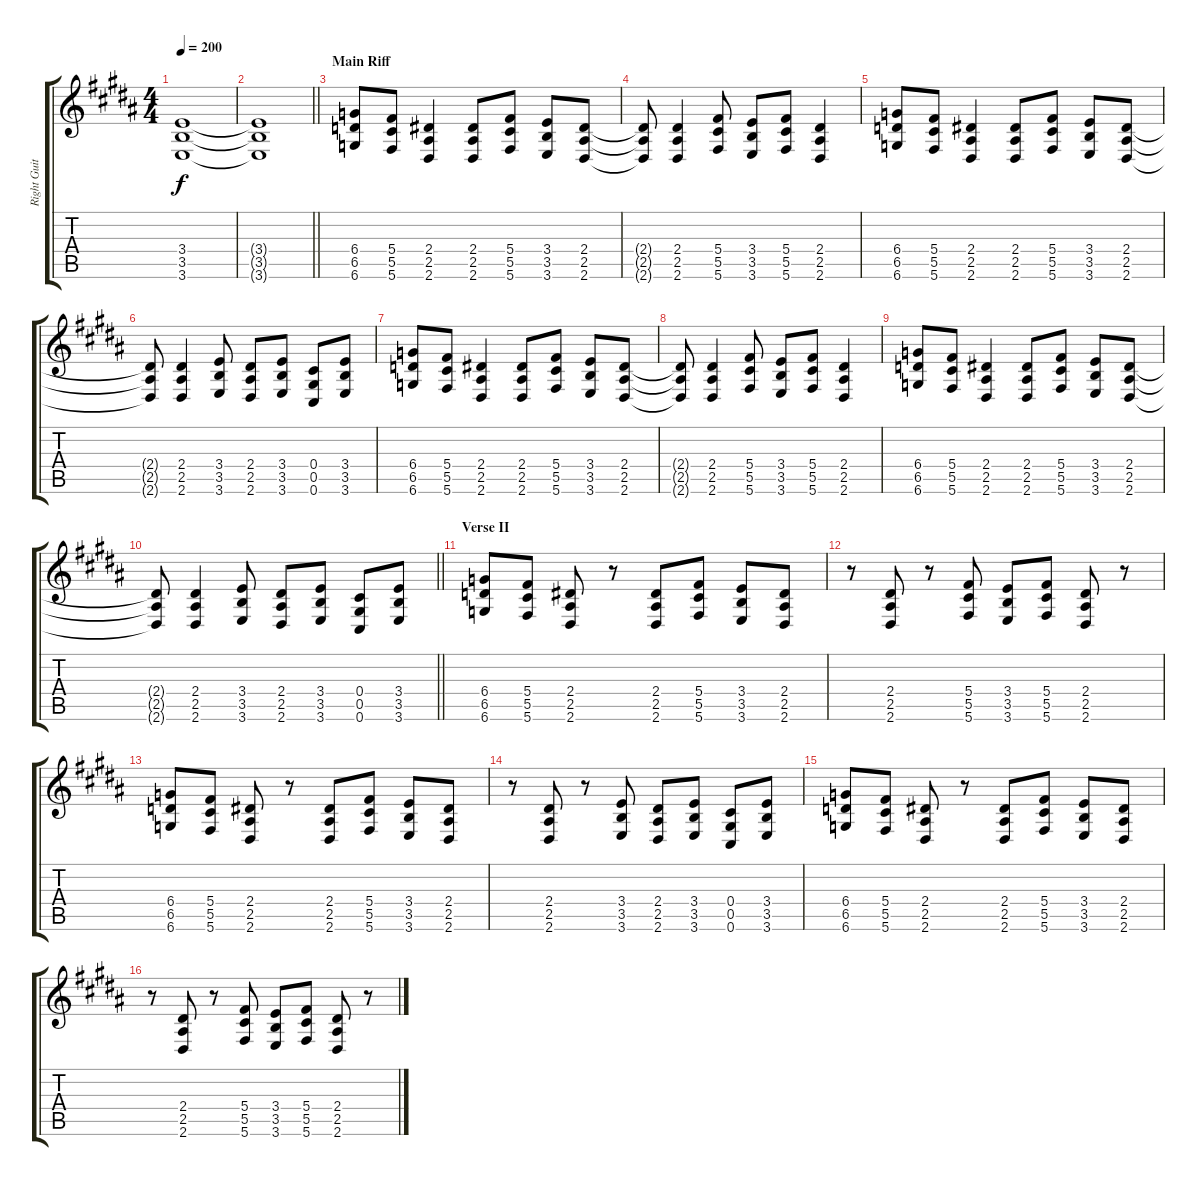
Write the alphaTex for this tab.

\track ("Right Guitar" "Right Guit") {instrument distortionguitar}
\staff {score tabs}
\tuning (Eb4 Bb3 Gb3 Db3 Ab2 Db2) {hide}
\ts (4 4)
\tempo 200
\clef g2
\ks b
(3.4 3.5 3.6).1{dy f} |
\barLineRight lightlight
(3.4{t} 3.5{t} 3.6{t}).1 |
\section ("" "Main Riff")
(6.4 6.5 6.6).8 (5.4 5.5 5.6).8 (2.4 2.5 2.6).4 (2.4 2.5 2.6).8 (5.4 5.5 5.6).8 (3.4 3.5 3.6).8 (2.4 2.5 2.6).8 |
(2.4{t} 2.5{t} 2.6{t}).8 (2.4 2.5 2.6).4 (5.4 5.5 5.6).8 (3.4 3.5 3.6).8 (5.4 5.5 5.6).8 (2.4 2.5 2.6).4 |
(6.4 6.5 6.6).8 (5.4 5.5 5.6).8 (2.4 2.5 2.6).4 (2.4 2.5 2.6).8 (5.4 5.5 5.6).8 (3.4 3.5 3.6).8 (2.4 2.5 2.6).8 |
(2.4{t} 2.5{t} 2.6{t}).8 (2.4 2.5 2.6).4 (3.4 3.5 3.6).8 (2.4 2.5 2.6).8 (3.4 3.5 3.6).8 (0.4 0.5 0.6).8 (3.4 3.5 3.6).8 |
(6.4 6.5 6.6).8 (5.4 5.5 5.6).8 (2.4 2.5 2.6).4 (2.4 2.5 2.6).8 (5.4 5.5 5.6).8 (3.4 3.5 3.6).8 (2.4 2.5 2.6).8 |
(2.4{t} 2.5{t} 2.6{t}).8 (2.4 2.5 2.6).4 (5.4 5.5 5.6).8 (3.4 3.5 3.6).8 (5.4 5.5 5.6).8 (2.4 2.5 2.6).4 |
(6.4 6.5 6.6).8 (5.4 5.5 5.6).8 (2.4 2.5 2.6).4 (2.4 2.5 2.6).8 (5.4 5.5 5.6).8 (3.4 3.5 3.6).8 (2.4 2.5 2.6).8 |
\barLineRight lightlight
(2.4{t} 2.5{t} 2.6{t}).8 (2.4 2.5 2.6).4 (3.4 3.5 3.6).8 (2.4 2.5 2.6).8 (3.4 3.5 3.6).8 (0.4 0.5 0.6).8 (3.4 3.5 3.6).8 |
\section ("" "Verse II")
(6.4 6.5 6.6).8 (5.4 5.5 5.6).8 (2.4 2.5 2.6).8 r.8 (2.4 2.5 2.6).8 (5.4 5.5 5.6).8 (3.4 3.5 3.6).8 (2.4 2.5 2.6).8 |
r.8 (2.4 2.5 2.6).8 r.8 (5.4 5.5 5.6).8 (3.4 3.5 3.6).8 (5.4 5.5 5.6).8 (2.4 2.5 2.6).8 r.8 |
(6.4 6.5 6.6).8 (5.4 5.5 5.6).8 (2.4 2.5 2.6).8 r.8 (2.4 2.5 2.6).8 (5.4 5.5 5.6).8 (3.4 3.5 3.6).8 (2.4 2.5 2.6).8 |
r.8 (2.4 2.5 2.6).8 r.8 (3.4 3.5 3.6).8 (2.4 2.5 2.6).8 (3.4 3.5 3.6).8 (0.4 0.5 0.6).8 (3.4 3.5 3.6).8 |
(6.4 6.5 6.6).8 (5.4 5.5 5.6).8 (2.4 2.5 2.6).8 r.8 (2.4 2.5 2.6).8 (5.4 5.5 5.6).8 (3.4 3.5 3.6).8 (2.4 2.5 2.6).8 |
r.8 (2.4 2.5 2.6).8 r.8 (5.4 5.5 5.6).8 (3.4 3.5 3.6).8 (5.4 5.5 5.6).8 (2.4 2.5 2.6).8 r.8
